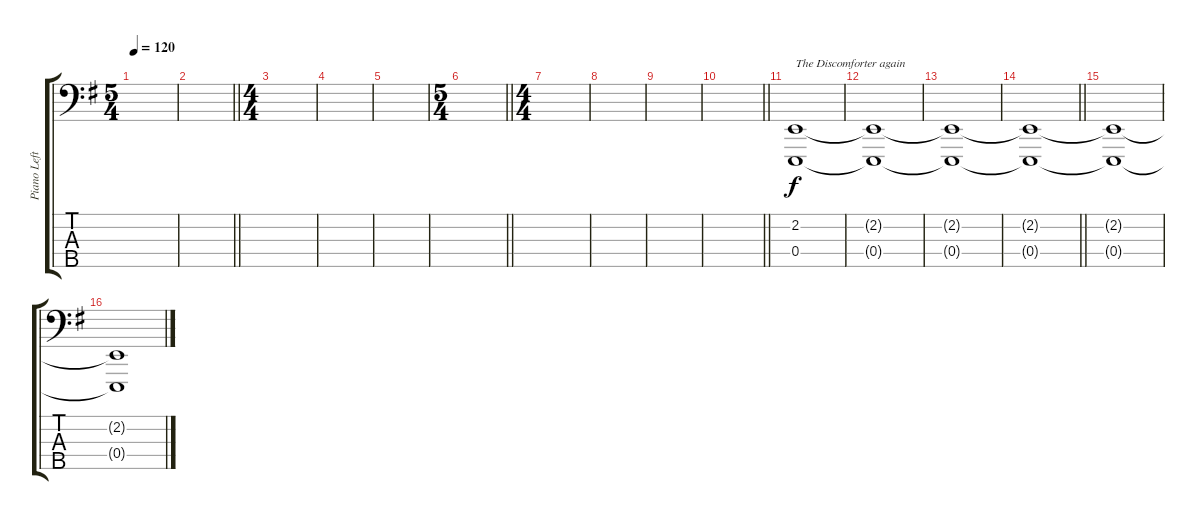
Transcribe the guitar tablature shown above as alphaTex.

\track ("Piano Left Standard" "Piano Left") {instrument acousticgrandpiano}
\staff {score tabs}
\tuning (G2 D2 A1 E1 B0) {hide}
\ts (5 4)
\tempo 120
\clef f4
\ks eminor
|
\barLineRight lightlight
|
\ts (4 4)
|
|
|
\ts (5 4)
\barLineRight lightlight
|
\ts (4 4)
|
|
|
\barLineRight lightlight
|
\section ("" "")
(2.2 0.4).1{txt "The Discomforter again" instrument pad8sweep} |
(2.2{t} 0.4{t}).1 |
(2.2{t} 0.4{t}).1 |
\barLineRight lightlight
(2.2{t} 0.4{t}).1 |
(2.2{t} 0.4{t}).1{volume 5} |
(2.2{t} 0.4{t}).1
